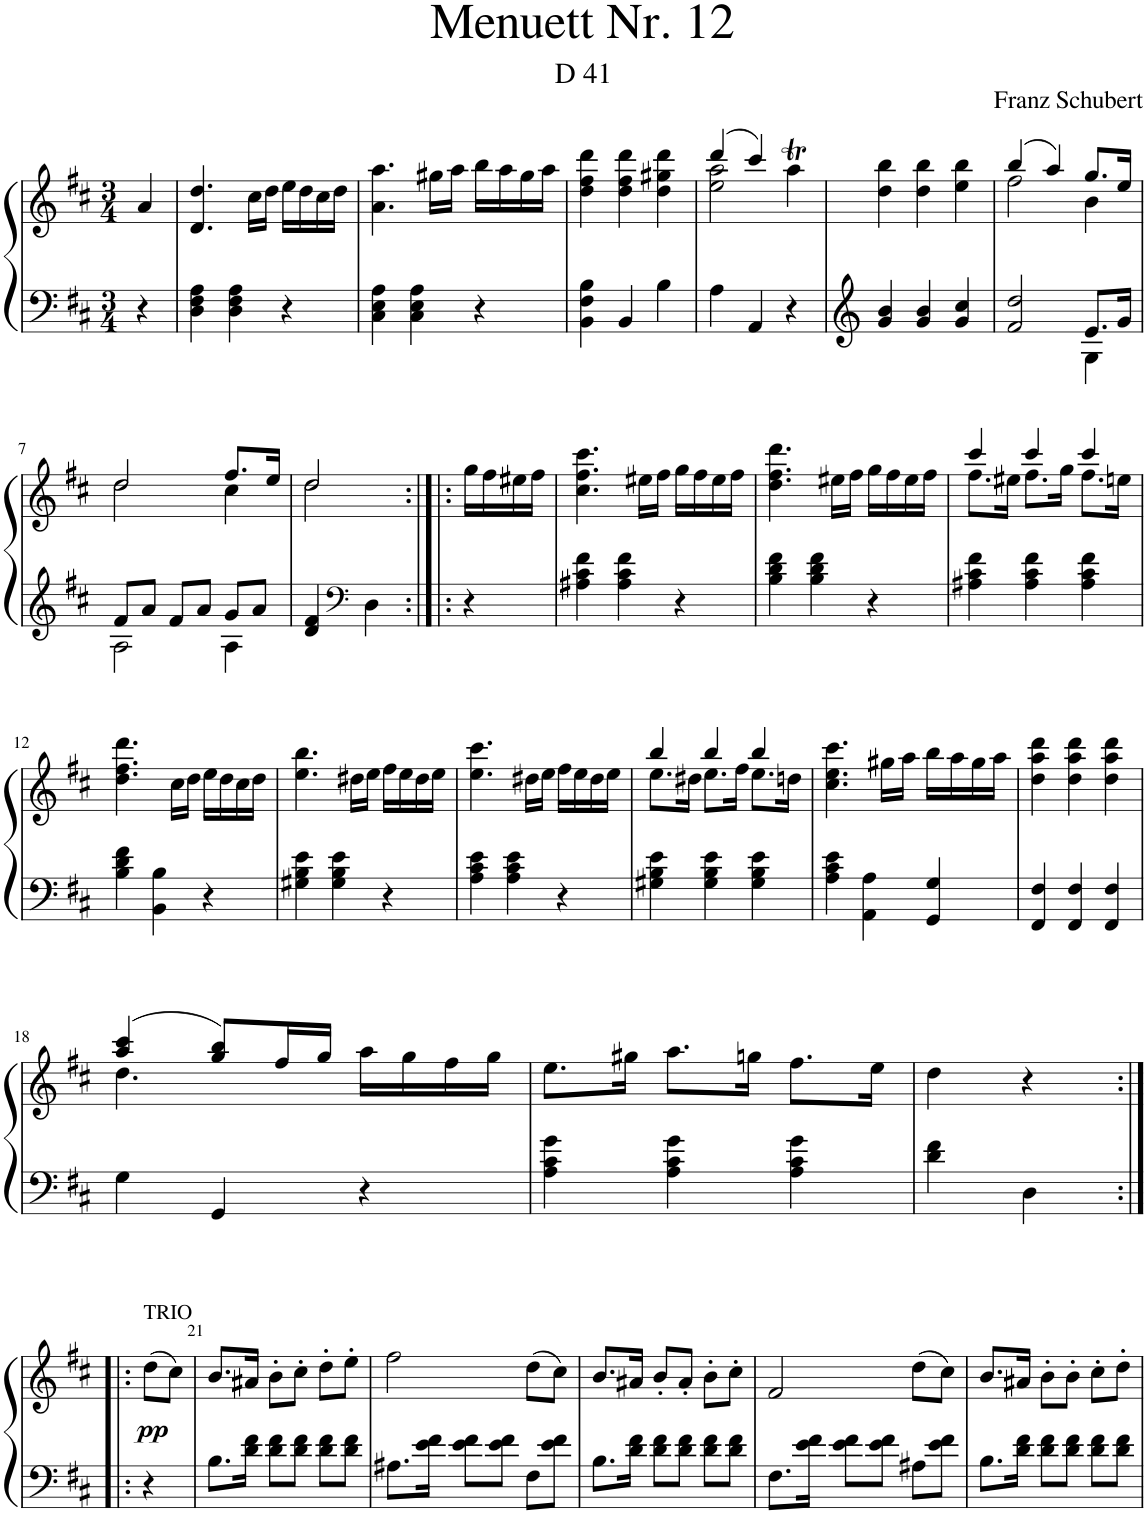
**kern	**kern	**dynam
*part1	*part1	*part1
*staff2	*staff1	*staff1/2
*I"Piano	*	*
*I'Pno.	*	*
*clefF4	*clefG2	*
*k[f#c#]	*k[f#c#]	*
*M3/4	*M3/4	*
=	=	=
4r	4a/	.
=1	=1	=1
4D\ 4F#\ 4A\	4.d/ 4.dd/	.
4D\ 4F#\ 4A\	.	.
.	16cc#\LL	.
.	16dd\JJ	.
4r	16ee\LL	.
.	16dd\	.
.	16cc#\	.
.	16dd\JJ	.
=2	=2	=2
4C#\ 4E\ 4A\	4.a\ 4.aa\	.
4C#\ 4E\ 4A\	.	.
.	16gg#X\LL	.
.	16aa\JJ	.
4r	16bb\LL	.
.	16aa\	.
.	16gg#\	.
.	16aa\JJ	.
=3	=3	=3
4BB\ 4F#\ 4B\	4dd\ 4ff#\ 4ddd\	.
4BB/	4dd\ 4ff#\ 4ddd\	.
4B\	4dd\ 4gg#X\ 4ddd\	.
=4	=4	=4
*	*^	*
4A\	(4ddd/	2ee\ 2aa\	.
4AA/	4ccc#/)	.	.
4r	4aaT\	4ryy	.
*	*v	*v	*
=5	=5	=5
4g/ 4b/	4dd\ 4bb\	.
4g/ 4b/	4dd\ 4bb\	.
4g/ 4cc#/	4ee\ 4bb\	.
=6	=6	=6
*^	*^	*
2f#/ 2dd/	2ryy	(4bb/	2ff#\	.
.	.	4aa/)	.	.
8.e/L	4G\	8.gg/L	4b\	.
16g/Jk	.	16ee/Jk	.	.
!!LO:LB:g=z	!!
=7	=7	=7	=7	=7
8f#/L	2A\	2dd/	2dd\	.
8a/J	.	.	.	.
8f#/L	.	.	.	.
8a/J	.	.	.	.
8g/L	4A\	8.ff#/L	4cc#\	.
8a/J	.	.	.	.
.	.	16ee/Jk	.	.
*v	*v	*	*	*
=8	=8	=8	=8
4d/ 4f#/	2dd/	2dd\	.
*clefF4	*	*	*
4D\	.	.	.
*	*v	*v	*
=8X1:|!|:	=8X1:|!|:	=8X1:|!|:
4r	16gg\LL	.
.	16ff#\	.
.	16ee#X\	.
.	16ff#\JJ	.
=9	=9	=9
4A#X\ 4c#\ 4f#\	4.cc#\ 4.ff#\ 4.ccc#\	.
4A#\ 4c#\ 4f#\	.	.
.	16ee#X\LL	.
.	16ff#\JJ	.
4r	16gg\LL	.
.	16ff#\	.
.	16ee#\	.
.	16ff#\JJ	.
=10	=10	=10
4B\ 4d\ 4f#\	4.dd\ 4.ff#\ 4.ddd\	.
4B\ 4d\ 4f#\	.	.
.	16ee#X\LL	.
.	16ff#\JJ	.
4r	16gg\LL	.
.	16ff#\	.
.	16ee#\	.
.	16ff#\JJ	.
=11	=11	=11
*	*^	*
4A#X\ 4c#\ 4f#\	4ccc#/	8.ff#\L	.
.	.	16ee#X\Jk	.
4A#\ 4c#\ 4f#\	4ccc#/	8.ff#\L	.
.	.	16gg\Jk	.
4A#\ 4c#\ 4f#\	4ccc#/	8.ff#\L	.
.	.	16een\Jk	.
*	*v	*v	*
!!LO:LB:g=z
=12	=12	=12
4B\ 4d\ 4f#\	4.dd\ 4.ff#\ 4.ddd\	.
4BB\ 4B\	.	.
.	16cc#\LL	.
.	16dd\JJ	.
4r	16ee\LL	.
.	16dd\	.
.	16cc#\	.
.	16dd\JJ	.
=13	=13	=13
4G#X\ 4B\ 4e\	4.ee\ 4.bb\	.
4G#\ 4B\ 4e\	.	.
.	16dd#X\LL	.
.	16ee\JJ	.
4r	16ff#\LL	.
.	16ee\	.
.	16dd#\	.
.	16ee\JJ	.
=14	=14	=14
4A\ 4c#\ 4e\	4.ee\ 4.ccc#\	.
4A\ 4c#\ 4e\	.	.
.	16dd#X\LL	.
.	16ee\JJ	.
4r	16ff#\LL	.
.	16ee\	.
.	16dd#\	.
.	16ee\JJ	.
=15	=15	=15
*	*^	*
4G#X\ 4B\ 4e\	4bb/	8.ee\L	.
.	.	16dd#X\Jk	.
4G#\ 4B\ 4e\	4bb/	8.ee\L	.
.	.	16ff#\Jk	.
4G#\ 4B\ 4e\	4bb/	8.ee\L	.
.	.	16ddn\Jk	.
*	*v	*v	*
=16	=16	=16
4A\ 4c#\ 4e\	4.cc#\ 4.ee\ 4.ccc#\	.
4AA\ 4A\	.	.
.	16gg#X\LL	.
.	16aa\JJ	.
4GG/ 4G/	16bb\LL	.
.	16aa\	.
.	16gg#\	.
.	16aa\JJ	.
=17	=17	=17
4FF#/ 4F#/	4dd\ 4aa\ 4ddd\	.
4FF#/ 4F#/	4dd\ 4aa\ 4ddd\	.
4FF#/ 4F#/	4dd\ 4aa\ 4ddd\	.
!!LO:LB:g=z
=18	=18	=18
*	*^	*
4G\	(4aa/ 4ccc#/	4.dd\	.
4GG/	8gg/ 8bb/L)	.	.
.	16ff#/L	4.ryy	.
.	16gg/JJ	.	.
4r	16aa\LL	.	.
.	16gg\	.	.
.	16ff#\	.	.
.	16gg\JJ	.	.
*	*v	*v	*
=19	=19	=19
4A\ 4c#\ 4g\	8.ee\L	.
.	16gg#X\Jk	.
4A\ 4c#\ 4g\	8.aa\L	.
.	16ggn\Jk	.
4A\ 4c#\ 4g\	8.ff#\L	.
.	16ee\Jk	.
=20	=20	=20
4d\ 4f#\	4dd\	.
4D\	4r	.
!!LO:LB:g=z
=20X2:|!|:	=20X2:|!|:	=20X2:|!|:
!	!LO:TX:a:t=TRIO	!
!	!	!LO:DY:b
4r	(8dd\L	pp
.	8cc#\J)	.
=21	=21	=21
8.B\L	8.b/L	.
16d\ 16f#\Jk	16a#X/Jk	.
8d\ 8f#\L	8b'\L	.
8d\ 8f#\J	8cc#'\J	.
8d\ 8f#\L	8dd'\L	.
8d\ 8f#\J	8ee'\J	.
=22	=22	=22
8.A#X\L	2ff#\	.
16e\ 16f#\Jk	.	.
8e\ 8f#\L	.	.
8e\ 8f#\J	.	.
8F#\L	(8dd\L	.
8e\ 8f#\J	8cc#\J)	.
=23	=23	=23
8.B\L	8.b/L	.
16d\ 16f#\Jk	16a#X/Jk	.
8d\ 8f#\L	8b'/L	.
8d\ 8f#\J	8a#'/J	.
8d\ 8f#\L	8b'\L	.
8d\ 8f#\J	8cc#'\J	.
=24	=24	=24
8.F#\L	2f#/	.
16e\ 16f#\Jk	.	.
8e\ 8f#\L	.	.
8e\ 8f#\J	.	.
8A#X\L	(8dd\L	.
8e\ 8f#\J	8cc#\J)	.
=25	=25	=25
8.B\L	8.b/L	.
16d\ 16f#\Jk	16a#X/Jk	.
8d\ 8f#\L	8b'\L	.
8d\ 8f#\J	8b'\J	.
8d\ 8f#\L	8cc#'\L	.
8d\ 8f#\J	8dd'\J	.
=	=	=
*-	*-	*-
